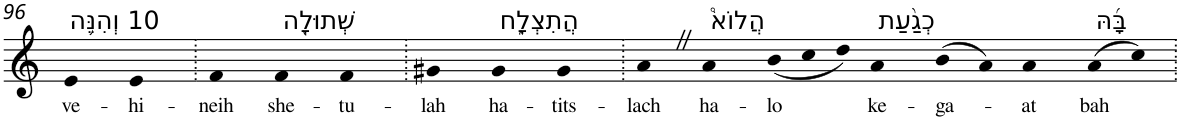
**kern	**text
*part1	*part1
*staff1	*staff1
*I"Piano	*
*I'Pno	*
!!LO:PB:g=z
*clefG2	*
*k[]	*
=96	=96
!LO:TX:a:t=10 וְהִנֵּ֥ה	!
!	!LO:LY:b
4e	ve-
!	!LO:LY:b
4e	-hi-
=97.	=97.
!	!LO:LY:b
4f	-neih
!LO:TX:a:t=שְׁתוּלָ֖ה	!
!	!LO:LY:b
4f	she-
!	!LO:LY:b
4f	-tu-
=98.	=98.
!	!LO:LY:b
4g#X	-lah
!LO:TX:a:t=הֲתִצְלָ֑ח	!
!	!LO:LY:b
4g#	ha-
!	!LO:LY:b
4g#	-tits-
=99.	=99.
!	!LO:LY:b
4aZ	-lach
!LO:TX:a:t=הֲלוֹא֩	!
!	!LO:LY:b
4a	ha-
*Xtuplet	*
!	!LO:LY:b
(<12b	-lo
12cc	.
12dd)	.
!LO:TX:a:t=כְגַ֨עַת	!
!	!LO:LY:b
4a	ke-
!	!LO:LY:b
(>8b	-ga-
8a)	.
!	!LO:LY:b
4a	-at
!LO:TX:a:t=בָּ֜הּ	!
!	!LO:LY:b
(>8a	bah
8cc)	.
=.	=.
*-	*-
